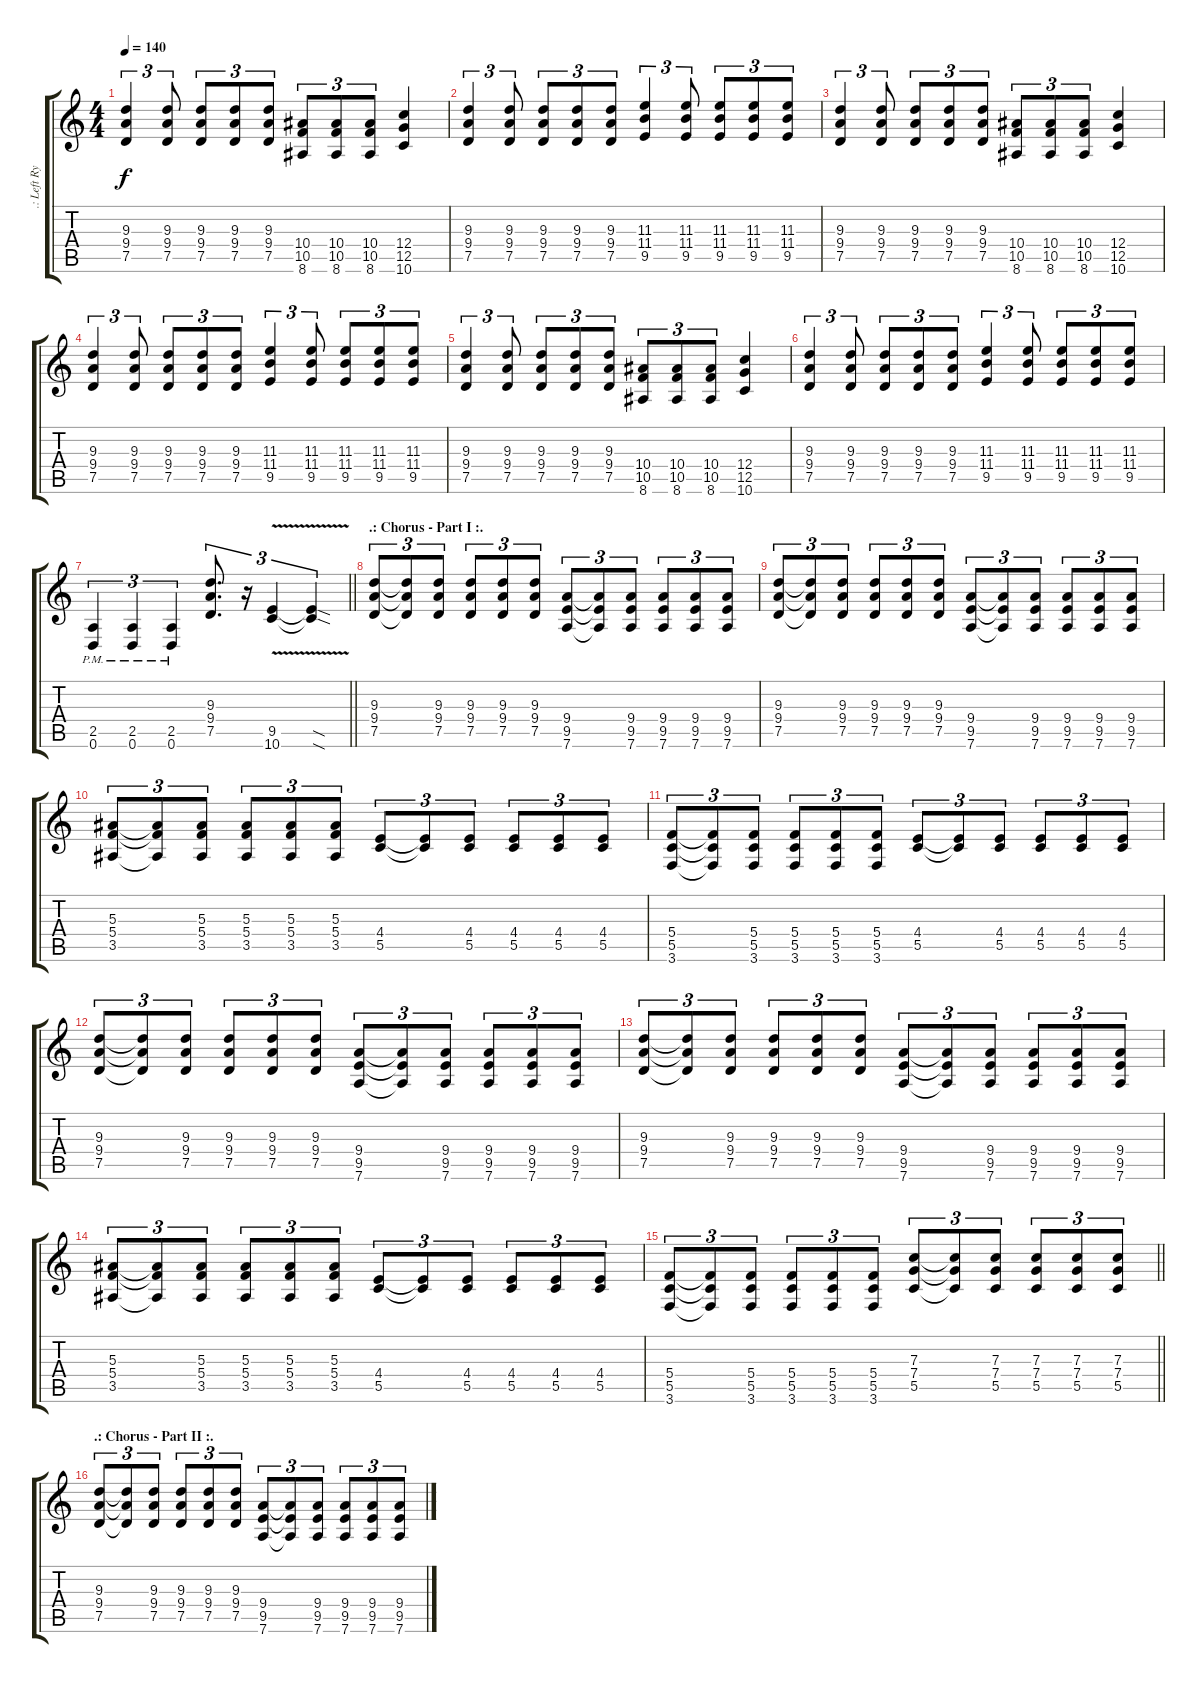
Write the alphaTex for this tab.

\track (".: Left Rythm Guitar :." ".: Left Ry") {mute instrument overdrivenguitar}
\staff {score tabs}
\tuning (D4 A3 F3 C3 G2 D2) {hide}
\ts (4 4)
\tempo 140
\clef g2
\ks c
(9.3 9.4 7.5).4{tu (3 2) dy f} (9.3 9.4 7.5).8{tu (3 2)} (9.3 9.4 7.5).8{tu (3 2)} (9.3 9.4 7.5).8{tu (3 2)} (9.3 9.4 7.5).8{tu (3 2)} (10.4 10.5 8.6).8{tu (3 2)} (10.4 10.5 8.6).8{tu (3 2)} (10.4 10.5 8.6).8{tu (3 2)} (12.4 12.5 10.6).4 |
(9.3 9.4 7.5).4{tu (3 2)} (9.3 9.4 7.5).8{tu (3 2)} (9.3 9.4 7.5).8{tu (3 2)} (9.3 9.4 7.5).8{tu (3 2)} (9.3 9.4 7.5).8{tu (3 2)} (11.3 11.4 9.5).4{tu (3 2)} (11.3 11.4 9.5).8{tu (3 2)} (11.3 11.4 9.5).8{tu (3 2)} (11.3 11.4 9.5).8{tu (3 2)} (11.3 11.4 9.5).8{tu (3 2)} |
(9.3 9.4 7.5).4{tu (3 2)} (9.3 9.4 7.5).8{tu (3 2)} (9.3 9.4 7.5).8{tu (3 2)} (9.3 9.4 7.5).8{tu (3 2)} (9.3 9.4 7.5).8{tu (3 2)} (10.4 10.5 8.6).8{tu (3 2)} (10.4 10.5 8.6).8{tu (3 2)} (10.4 10.5 8.6).8{tu (3 2)} (12.4 12.5 10.6).4 |
(9.3 9.4 7.5).4{tu (3 2)} (9.3 9.4 7.5).8{tu (3 2)} (9.3 9.4 7.5).8{tu (3 2)} (9.3 9.4 7.5).8{tu (3 2)} (9.3 9.4 7.5).8{tu (3 2)} (11.3 11.4 9.5).4{tu (3 2)} (11.3 11.4 9.5).8{tu (3 2)} (11.3 11.4 9.5).8{tu (3 2)} (11.3 11.4 9.5).8{tu (3 2)} (11.3 11.4 9.5).8{tu (3 2)} |
(9.3 9.4 7.5).4{tu (3 2)} (9.3 9.4 7.5).8{tu (3 2)} (9.3 9.4 7.5).8{tu (3 2)} (9.3 9.4 7.5).8{tu (3 2)} (9.3 9.4 7.5).8{tu (3 2)} (10.4 10.5 8.6).8{tu (3 2)} (10.4 10.5 8.6).8{tu (3 2)} (10.4 10.5 8.6).8{tu (3 2)} (12.4 12.5 10.6).4 |
(9.3 9.4 7.5).4{tu (3 2)} (9.3 9.4 7.5).8{tu (3 2)} (9.3 9.4 7.5).8{tu (3 2)} (9.3 9.4 7.5).8{tu (3 2)} (9.3 9.4 7.5).8{tu (3 2)} (11.3 11.4 9.5).4{tu (3 2)} (11.3 11.4 9.5).8{tu (3 2)} (11.3 11.4 9.5).8{tu (3 2)} (11.3 11.4 9.5).8{tu (3 2)} (11.3 11.4 9.5).8{tu (3 2)} |
\barLineRight lightlight
(2.5{pm} 0.6{pm}).4{tu (3 2)} (2.5{pm} 0.6{pm}).4{tu (3 2)} (2.5{pm} 0.6{pm}).4{tu (3 2)} (9.3 9.4 7.5).8{d tu (3 2)} r.16{tu (3 2)} (9.5{v} 10.6{v}).4{tu (3 2)} (9.5{sod t} 10.6{sod t}).4{tu (3 2)} |
\section ("" ".: Chorus - Part I :.")
(9.3 9.4 7.5).8{tu (3 2)} (9.3{t} 9.4{t} 7.5{t}).8{tu (3 2)} (9.3 9.4 7.5).8{tu (3 2)} (9.3 9.4 7.5).8{tu (3 2)} (9.3 9.4 7.5).8{tu (3 2)} (9.3 9.4 7.5).8{tu (3 2)} (9.4 9.5 7.6).8{tu (3 2)} (9.4{t} 9.5{t} 7.6{t}).8{tu (3 2)} (9.4 9.5 7.6).8{tu (3 2)} (9.4 9.5 7.6).8{tu (3 2)} (9.4 9.5 7.6).8{tu (3 2)} (9.4 9.5 7.6).8{tu (3 2)} |
(9.3 9.4 7.5).8{tu (3 2)} (9.3{t} 9.4{t} 7.5{t}).8{tu (3 2)} (9.3 9.4 7.5).8{tu (3 2)} (9.3 9.4 7.5).8{tu (3 2)} (9.3 9.4 7.5).8{tu (3 2)} (9.3 9.4 7.5).8{tu (3 2)} (9.4 9.5 7.6).8{tu (3 2)} (9.4{t} 9.5{t} 7.6{t}).8{tu (3 2)} (9.4 9.5 7.6).8{tu (3 2)} (9.4 9.5 7.6).8{tu (3 2)} (9.4 9.5 7.6).8{tu (3 2)} (9.4 9.5 7.6).8{tu (3 2)} |
(5.3 5.4 3.5).8{tu (3 2)} (5.3{t} 5.4{t} 3.5{t}).8{tu (3 2)} (5.3 5.4 3.5).8{tu (3 2)} (5.3 5.4 3.5).8{tu (3 2)} (5.3 5.4 3.5).8{tu (3 2)} (5.3 5.4 3.5).8{tu (3 2)} (4.4 5.5).8{tu (3 2)} (4.4{t} 5.5{t}).8{tu (3 2)} (4.4 5.5).8{tu (3 2)} (4.4 5.5).8{tu (3 2)} (4.4 5.5).8{tu (3 2)} (4.4 5.5).8{tu (3 2)} |
(5.4 5.5 3.6).8{tu (3 2)} (5.4{t} 5.5{t} 3.6{t}).8{tu (3 2)} (5.4 5.5 3.6).8{tu (3 2)} (5.4 5.5 3.6).8{tu (3 2)} (5.4 5.5 3.6).8{tu (3 2)} (5.4 5.5 3.6).8{tu (3 2)} (4.4 5.5).8{tu (3 2)} (4.4{t} 5.5{t}).8{tu (3 2)} (4.4 5.5).8{tu (3 2)} (4.4 5.5).8{tu (3 2)} (4.4 5.5).8{tu (3 2)} (4.4 5.5).8{tu (3 2)} |
(9.3 9.4 7.5).8{tu (3 2)} (9.3{t} 9.4{t} 7.5{t}).8{tu (3 2)} (9.3 9.4 7.5).8{tu (3 2)} (9.3 9.4 7.5).8{tu (3 2)} (9.3 9.4 7.5).8{tu (3 2)} (9.3 9.4 7.5).8{tu (3 2)} (9.4 9.5 7.6).8{tu (3 2)} (9.4{t} 9.5{t} 7.6{t}).8{tu (3 2)} (9.4 9.5 7.6).8{tu (3 2)} (9.4 9.5 7.6).8{tu (3 2)} (9.4 9.5 7.6).8{tu (3 2)} (9.4 9.5 7.6).8{tu (3 2)} |
(9.3 9.4 7.5).8{tu (3 2)} (9.3{t} 9.4{t} 7.5{t}).8{tu (3 2)} (9.3 9.4 7.5).8{tu (3 2)} (9.3 9.4 7.5).8{tu (3 2)} (9.3 9.4 7.5).8{tu (3 2)} (9.3 9.4 7.5).8{tu (3 2)} (9.4 9.5 7.6).8{tu (3 2)} (9.4{t} 9.5{t} 7.6{t}).8{tu (3 2)} (9.4 9.5 7.6).8{tu (3 2)} (9.4 9.5 7.6).8{tu (3 2)} (9.4 9.5 7.6).8{tu (3 2)} (9.4 9.5 7.6).8{tu (3 2)} |
(5.3 5.4 3.5).8{tu (3 2)} (5.3{t} 5.4{t} 3.5{t}).8{tu (3 2)} (5.3 5.4 3.5).8{tu (3 2)} (5.3 5.4 3.5).8{tu (3 2)} (5.3 5.4 3.5).8{tu (3 2)} (5.3 5.4 3.5).8{tu (3 2)} (4.4 5.5).8{tu (3 2)} (4.4{t} 5.5{t}).8{tu (3 2)} (4.4 5.5).8{tu (3 2)} (4.4 5.5).8{tu (3 2)} (4.4 5.5).8{tu (3 2)} (4.4 5.5).8{tu (3 2)} |
\barLineRight lightlight
(5.4 5.5 3.6).8{tu (3 2)} (5.4{t} 5.5{t} 3.6{t}).8{tu (3 2)} (5.4 5.5 3.6).8{tu (3 2)} (5.4 5.5 3.6).8{tu (3 2)} (5.4 5.5 3.6).8{tu (3 2)} (5.4 5.5 3.6).8{tu (3 2)} (7.3 7.4 5.5).8{tu (3 2)} (7.3{t} 7.4{t} 5.5{t}).8{tu (3 2)} (7.3 7.4 5.5).8{tu (3 2)} (7.3 7.4 5.5).8{tu (3 2)} (7.3 7.4 5.5).8{tu (3 2)} (7.3 7.4 5.5).8{tu (3 2)} |
\section ("" ".: Chorus - Part II :.")
(9.3 9.4 7.5).8{tu (3 2)} (9.3{t} 9.4{t} 7.5{t}).8{tu (3 2)} (9.3 9.4 7.5).8{tu (3 2)} (9.3 9.4 7.5).8{tu (3 2)} (9.3 9.4 7.5).8{tu (3 2)} (9.3 9.4 7.5).8{tu (3 2)} (9.4 9.5 7.6).8{tu (3 2)} (9.4{t} 9.5{t} 7.6{t}).8{tu (3 2)} (9.4 9.5 7.6).8{tu (3 2)} (9.4 9.5 7.6).8{tu (3 2)} (9.4 9.5 7.6).8{tu (3 2)} (9.4 9.5 7.6).8{tu (3 2)}
